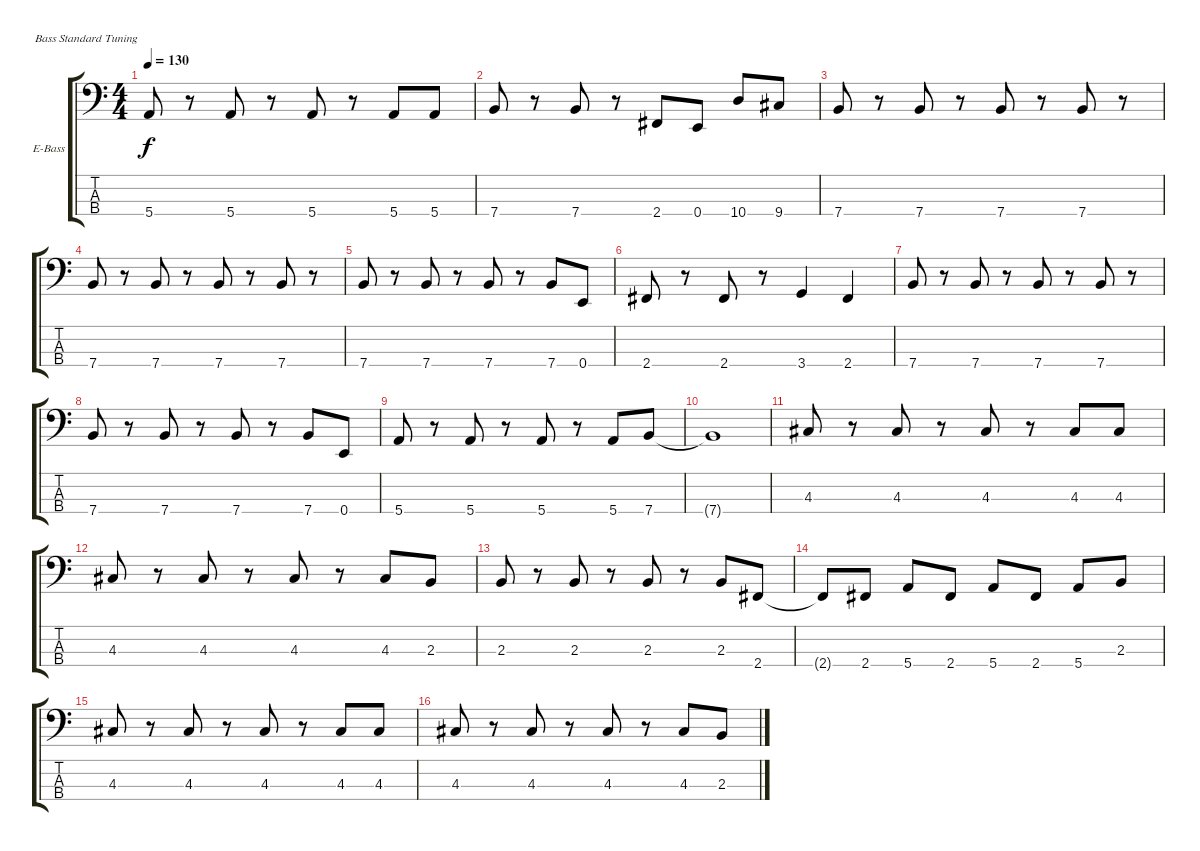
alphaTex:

\defaultSystemsLayout 4
\bracketExtendMode groupsimilarinstruments
\firstSystemTrackNameOrientation horizontal
\otherSystemsTrackNameOrientation horizontal
\track ("Peter Baltes" "E-Bass") {instrument electricbassfinger}
\staff {score tabs}
\tuning (G2 D2 A1 E1)
\ts (4 4)
\tempo 130
\clef f4
\ks c
5.4.8{dy f} r.8 5.4.8 r.8 5.4.8 r.8 5.4.8 5.4.8 |
7.4.8 r.8 7.4.8 r.8 2.4.8 0.4.8 10.4.8 9.4.8 |
7.4.8 r.8 7.4.8 r.8 7.4.8 r.8 7.4.8 r.8 |
7.4.8 r.8 7.4.8 r.8 7.4.8 r.8 7.4.8 r.8 |
7.4.8 r.8 7.4.8 r.8 7.4.8 r.8 7.4.8 0.4.8 |
2.4.8 r.8 2.4.8 r.8 3.4.4 2.4.4 |
7.4.8 r.8 7.4.8 r.8 7.4.8 r.8 7.4.8 r.8 |
7.4.8 r.8 7.4.8 r.8 7.4.8 r.8 7.4.8 0.4.8 |
5.4.8 r.8 5.4.8 r.8 5.4.8 r.8 5.4.8 7.4.8 |
7.4{t}.1 |
4.3.8 r.8 4.3.8 r.8 4.3.8 r.8 4.3.8 4.3.8 |
4.3.8 r.8 4.3.8 r.8 4.3.8 r.8 4.3.8 2.3.8 |
2.3.8 r.8 2.3.8 r.8 2.3.8 r.8 2.3.8 2.4.8 |
2.4{t}.8 2.4.8 5.4.8 2.4.8 5.4.8 2.4.8 5.4.8 2.3.8 |
4.3.8 r.8 4.3.8 r.8 4.3.8 r.8 4.3.8 4.3.8 |
4.3.8 r.8 4.3.8 r.8 4.3.8 r.8 4.3.8 2.3.8
